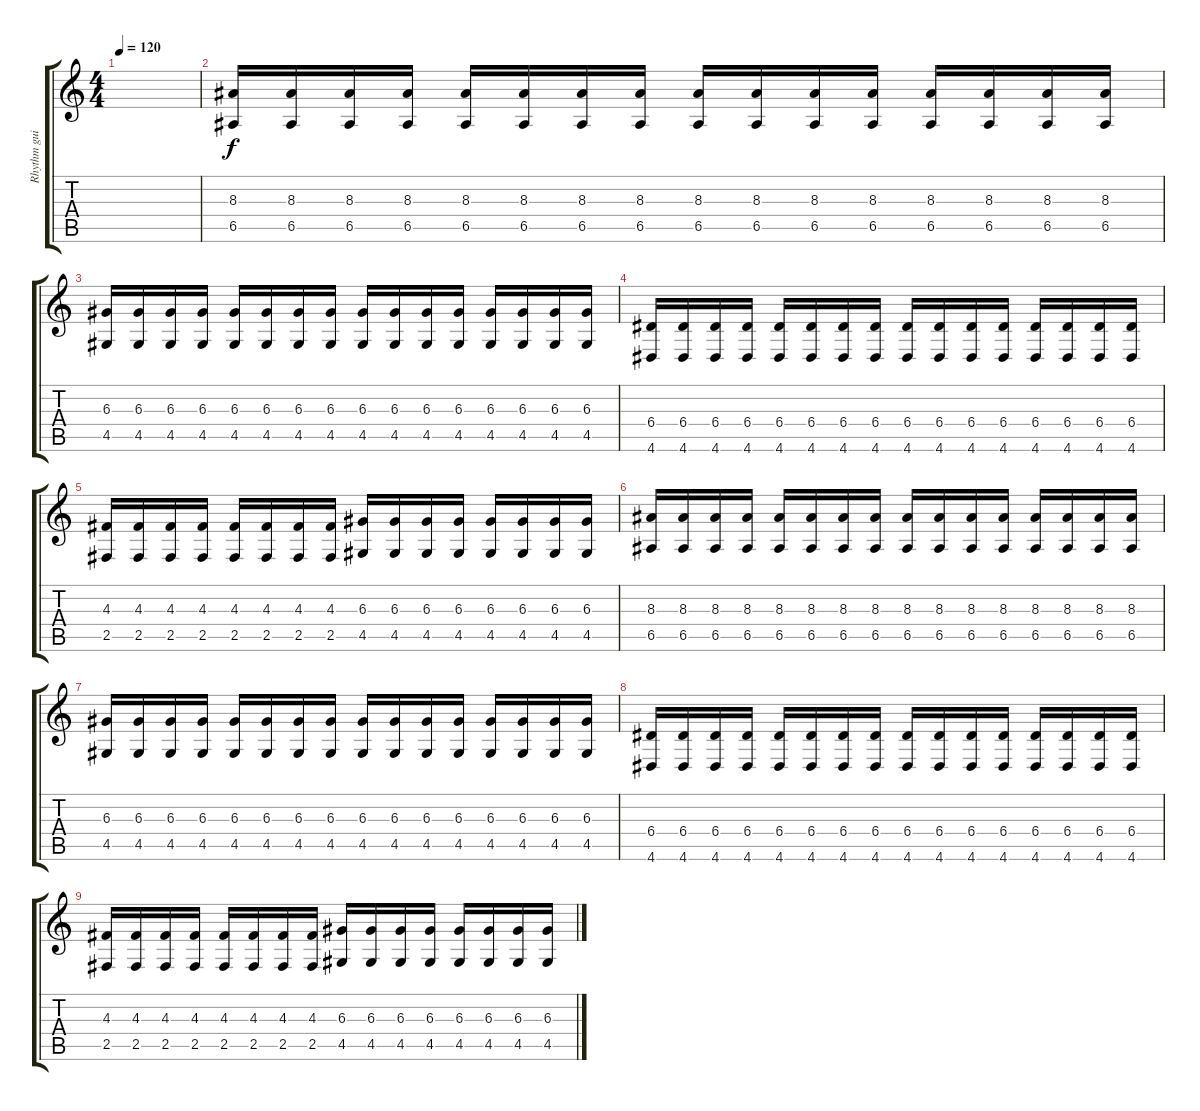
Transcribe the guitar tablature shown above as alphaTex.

\track ("Rhythm guitar II" "Rhythm gui") {instrument distortionguitar}
\staff {score tabs}
\tuning (B3 Gb3 D3 A2 E2 B1) {hide}
\ts (4 4)
\tempo 120
\clef g2
\ks c
|
(8.3 6.5).16{volume 13} (8.3 6.5).16 (8.3 6.5).16 (8.3 6.5).16 (8.3 6.5).16 (8.3 6.5).16 (8.3 6.5).16 (8.3 6.5).16 (8.3 6.5).16 (8.3 6.5).16 (8.3 6.5).16 (8.3 6.5).16 (8.3 6.5).16 (8.3 6.5).16 (8.3 6.5).16 (8.3 6.5).16 |
(6.3 4.5).16 (6.3 4.5).16 (6.3 4.5).16 (6.3 4.5).16 (6.3 4.5).16 (6.3 4.5).16 (6.3 4.5).16 (6.3 4.5).16 (6.3 4.5).16 (6.3 4.5).16 (6.3 4.5).16 (6.3 4.5).16 (6.3 4.5).16 (6.3 4.5).16 (6.3 4.5).16 (6.3 4.5).16 |
(6.4 4.6).16 (6.4 4.6).16 (6.4 4.6).16 (6.4 4.6).16 (6.4 4.6).16 (6.4 4.6).16 (6.4 4.6).16 (6.4 4.6).16 (6.4 4.6).16 (6.4 4.6).16 (6.4 4.6).16 (6.4 4.6).16 (6.4 4.6).16 (6.4 4.6).16 (6.4 4.6).16 (6.4 4.6).16 |
(4.3 2.5).16 (4.3 2.5).16 (4.3 2.5).16 (4.3 2.5).16 (4.3 2.5).16 (4.3 2.5).16 (4.3 2.5).16 (4.3 2.5).16 (6.3 4.5).16 (6.3 4.5).16 (6.3 4.5).16 (6.3 4.5).16 (6.3 4.5).16 (6.3 4.5).16 (6.3 4.5).16 (6.3 4.5).16 |
(8.3 6.5).16 (8.3 6.5).16 (8.3 6.5).16 (8.3 6.5).16 (8.3 6.5).16 (8.3 6.5).16 (8.3 6.5).16 (8.3 6.5).16 (8.3 6.5).16 (8.3 6.5).16 (8.3 6.5).16 (8.3 6.5).16 (8.3 6.5).16 (8.3 6.5).16 (8.3 6.5).16 (8.3 6.5).16 |
(6.3 4.5).16 (6.3 4.5).16 (6.3 4.5).16 (6.3 4.5).16 (6.3 4.5).16 (6.3 4.5).16 (6.3 4.5).16 (6.3 4.5).16 (6.3 4.5).16 (6.3 4.5).16 (6.3 4.5).16 (6.3 4.5).16 (6.3 4.5).16 (6.3 4.5).16 (6.3 4.5).16 (6.3 4.5).16 |
(6.4 4.6).16 (6.4 4.6).16 (6.4 4.6).16 (6.4 4.6).16 (6.4 4.6).16 (6.4 4.6).16 (6.4 4.6).16 (6.4 4.6).16 (6.4 4.6).16 (6.4 4.6).16 (6.4 4.6).16 (6.4 4.6).16 (6.4 4.6).16 (6.4 4.6).16 (6.4 4.6).16 (6.4 4.6).16 |
(4.3 2.5).16 (4.3 2.5).16 (4.3 2.5).16 (4.3 2.5).16 (4.3 2.5).16 (4.3 2.5).16 (4.3 2.5).16 (4.3 2.5).16 (6.3 4.5).16 (6.3 4.5).16 (6.3 4.5).16 (6.3 4.5).16 (6.3 4.5).16 (6.3 4.5).16 (6.3 4.5).16 (6.3 4.5).16
